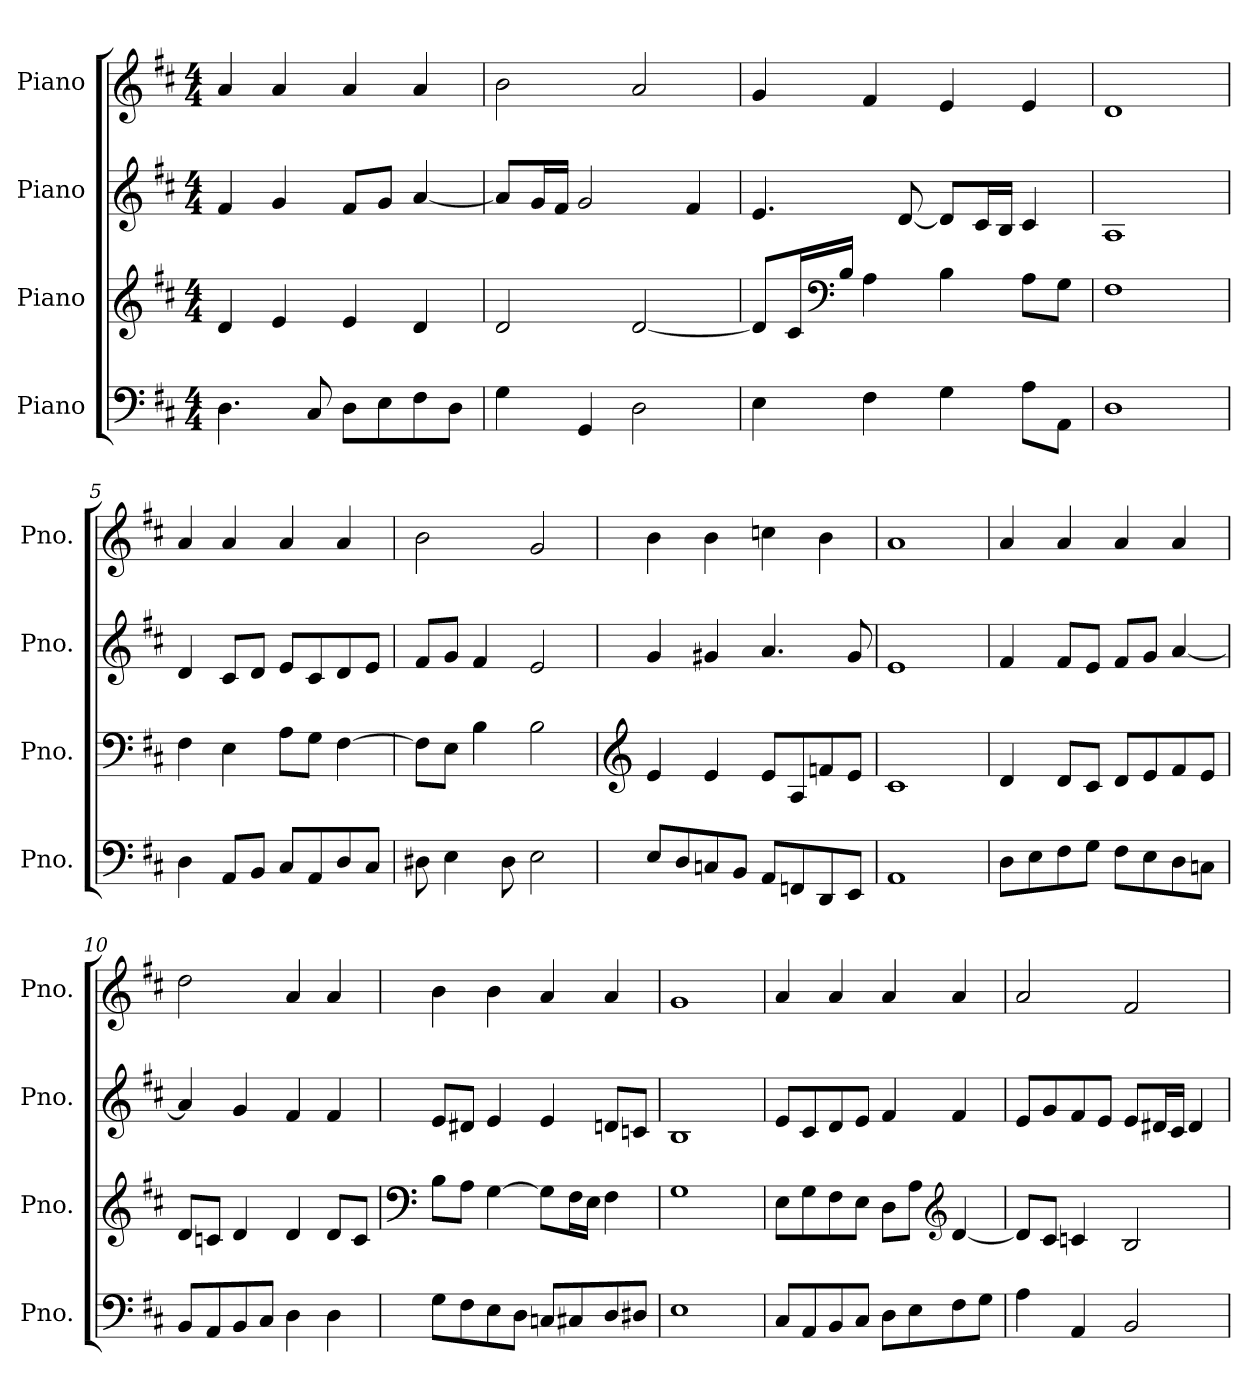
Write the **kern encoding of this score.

**kern	**kern	**kern	**kern
*part4	*part3	*part2	*part1
*staff4	*staff3	*staff2	*staff1
*I"Piano	*I"Piano	*I"Piano	*I"Piano
*I'Pno.	*I'Pno.	*I'Pno.	*I'Pno.
*clefF4	*clefG2	*clefG2	*clefG2
*k[f#c#]	*k[f#c#]	*k[f#c#]	*k[f#c#]
*M4/4	*M4/4	*M4/4	*M4/4
*MM120	*MM120	*MM120	*MM120
=1	=1	=1	=1
4.D\	4d/	4f#/	4a/
.	4e/	4g/	4a/
8C#/	.	.	.
8D\L	4e/	8f#/L	4a/
8E\	.	8g/J	.
8F#\	4d/	[4a/	4a/
8D\J	.	.	.
=2	=2	=2	=2
4G\	2d/	8a/L]	2b\
.	.	16g/L	.
.	.	16f#/JJ	.
4GG/	.	2g/	.
2D\	[2d/	.	2a/
.	.	4f#/	.
=3	=3	=3	=3
4E\	8d/L]	4.e/	4g/
.	16c#/L	.	.
*	*clefF4	*	*
.	16B/JJ	.	.
4F#\	4A\	.	4f#/
.	.	[8d/	.
4G\	4B\	8d/L]	4e/
.	.	16c#/L	.
.	.	16B/JJ	.
8A\L	8A\L	4c#/	4e/
8AA\J	8G\J	.	.
=4	=4	=4	=4
1D	1F#	1A	1d
=5	=5	=5	=5
4D\	4F#\	4d/	4a/
8AA/L	4E\	8c#/L	4a/
8BB/J	.	8d/J	.
8C#/L	8A\L	8e/L	4a/
8AA/	8G\J	8c#/	.
8D/	[4F#\	8d/	4a/
8C#/J	.	8e/J	.
!!LO:LB:g=z
=6	=6	=6	=6
8D#X\	8F#\L]	8f#/L	2b\
4E\	8E\J	8g/J	.
.	4B\	4f#/	.
8D#\	.	.	.
2E\	2B\	2e/	2g/
=7	=7	=7	=7
*	*clefG2	*	*
8E/L	4e/	4g/	4b\
8D/	.	.	.
8Cn/	4e/	4g#X/	4b\
8BB/J	.	.	.
8AA/L	8e/L	4.a/	4ccn\
8FFn/	8A/	.	.
8DD/	8fn/	.	4b\
8EE/J	8e/J	8g#/	.
=8	=8	=8	=8
1AA	1c#	1e	1a
=9	=9	=9	=9
8D\L	4d/	4f#/	4a/
8E\	.	.	.
8F#\	8d/L	8f#/L	4a/
8G\J	8c#/J	8e/J	.
8F#\L	8d/L	8f#/L	4a/
8E\	8e/	8g/J	.
8D\	8f#/	[4a/	4a/
8Cn\J	8e/J	.	.
=10	=10	=10	=10
8BB/L	8d/L	4a/]	2dd\
8AA/	8cn/J	.	.
8BB/	4d/	4g/	.
8C#/J	.	.	.
4D\	4d/	4f#/	4a/
4D\	8d/L	4f#/	4a/
.	8c/J	.	.
!!LO:LB:g=z
=11	=11	=11	=11
*	*clefF4	*	*
8G\L	8B\L	8e/L	4b\
8F#\	8A\J	8d#X/J	.
8E\	[4G\	4e/	4b\
8D\J	.	.	.
8Cn/L	8G\L]	4e/	4a/
8C#X/	16F#\L	.	.
.	16E\JJ	.	.
8D/	4F#\	8dn/L	4a/
8D#X/J	.	8cn/J	.
=12	=12	=12	=12
1E	1G	1B	1g
=13	=13	=13	=13
8C#/L	8E\L	8e/L	4a/
8AA/	8G\	8c#/	.
8BB/	8F#\	8d/	4a/
8C#/J	8E\J	8e/J	.
8D\L	8D\L	4f#/	4a/
8E\	8A\J	.	.
*	*clefG2	*	*
8F#\	[4d/	4f#/	4a/
8G\J	.	.	.
=14	=14	=14	=14
4A\	8d/L]	8e/L	2a/
.	8c#/J	8g/	.
4AA/	4cn/	8f#/	.
.	.	8e/J	.
2BB/	2B/	8e/L	2f#/
.	.	16d#X/L	.
.	.	16c#/JJ	.
.	.	4d#/	.
=	=	=	=
*-	*-	*-	*-
